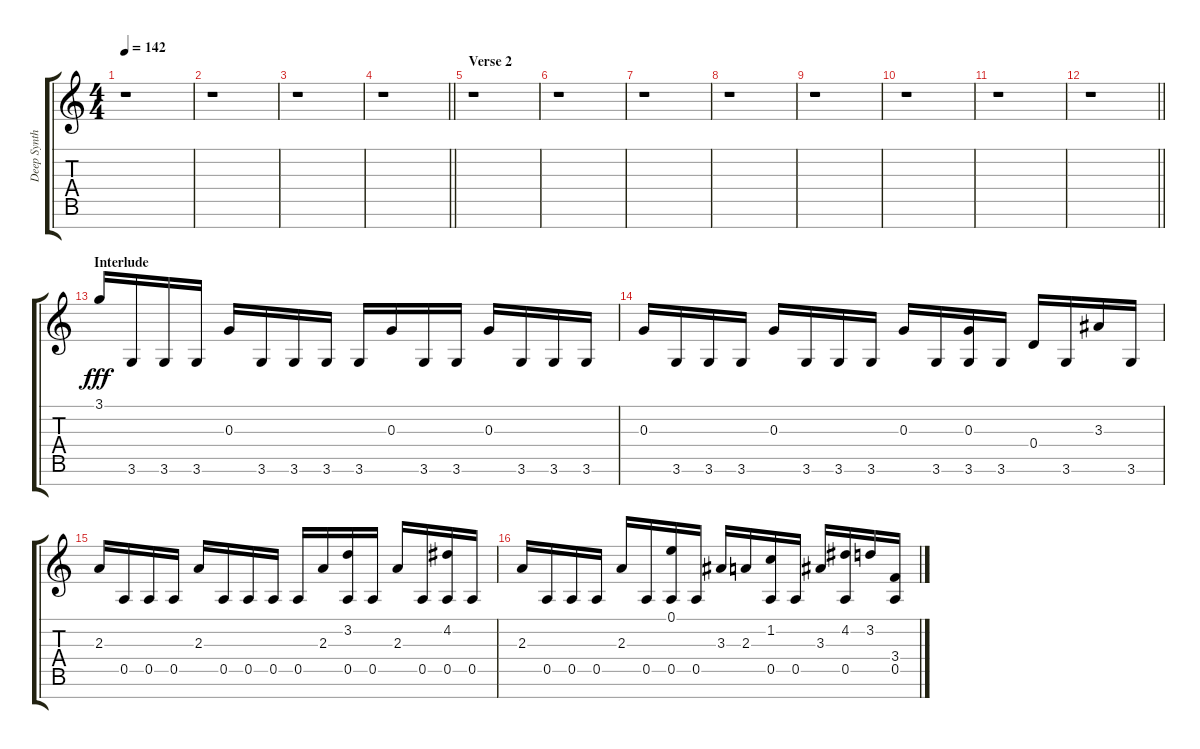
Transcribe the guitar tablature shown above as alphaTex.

\track ("Deep Synth Bass" "Deep Synth") {instrument fretlessbass}
\staff {score tabs}
\tuning (E4 B3 G3 D3 A2 E2 B1) {hide}
\ts (4 4)
\tempo 142
\clef g2
\ks c
r.1{dy fff} |
r.1 |
r.1 |
\barLineRight lightlight
r.1 |
\section ("" "Verse 2")
r.1 |
r.1 |
r.1 |
r.1 |
r.1 |
r.1 |
r.1 |
\barLineRight lightlight
r.1 |
\section ("" "Interlude")
3.1.16 3.6.16 3.6.16 3.6.16 0.3.16 3.6.16 3.6.16 3.6.16 3.6.16 0.3.16 3.6.16 3.6.16 0.3.16 3.6.16 3.6.16 3.6.16 |
0.3.16 3.6.16 3.6.16 3.6.16 0.3.16 3.6.16 3.6.16 3.6.16 0.3.16 3.6.16 (0.3 3.6).16 3.6.16 0.4.16 3.6.16 3.3.16 3.6.16 |
2.3.16 0.5.16 0.5.16 0.5.16 2.3.16 0.5.16 0.5.16 0.5.16 0.5.16 2.3.16 (3.2 0.5).16 0.5.16 2.3.16 0.5.16 (4.2 0.5).16 0.5.16 |
2.3.16 0.5.16 0.5.16 0.5.16 2.3.16 0.5.16 (0.1 0.5).16 0.5.16 3.3.16 2.3.16 (1.2 0.5).16 0.5.16 3.3.16 (4.2 0.5).16 3.2.16 (3.4 0.5).16
